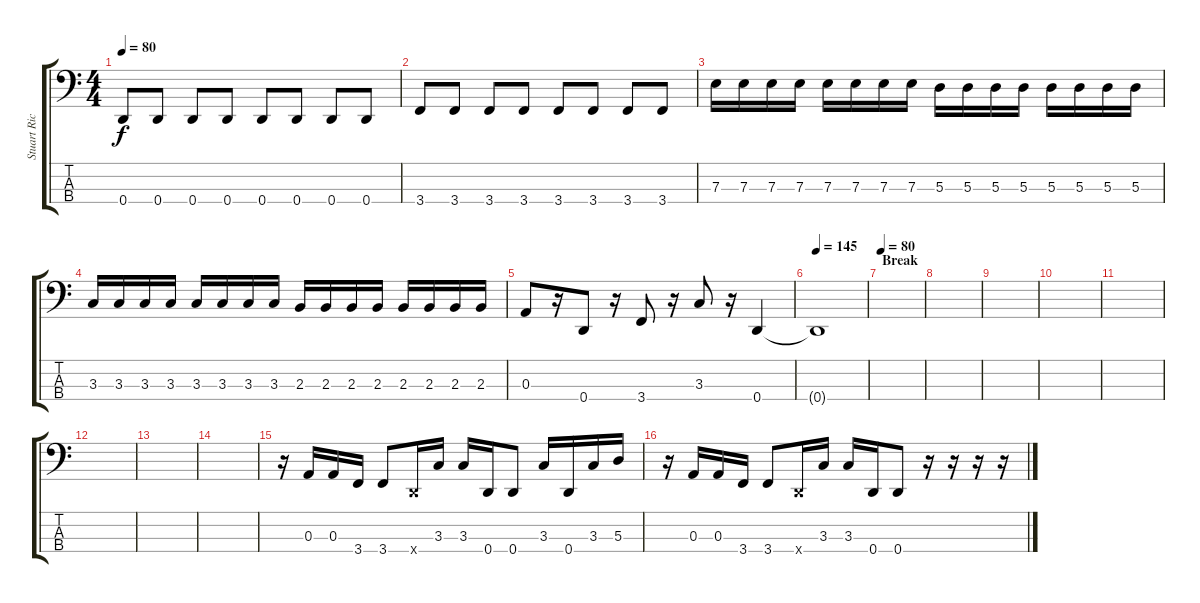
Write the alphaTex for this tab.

\track ("Stuart Richardson" "Stuart Ric") {instrument electricbassfinger}
\staff {score tabs}
\tuning (G2 D2 A1 D1) {hide}
\ts (4 4)
\tempo 80
\clef f4
\ks c
0.4.8{dy f} 0.4.8 0.4.8 0.4.8 0.4.8 0.4.8 0.4.8 0.4.8 |
3.4.8 3.4.8 3.4.8 3.4.8 3.4.8 3.4.8 3.4.8 3.4.8 |
7.3.16 7.3.16 7.3.16 7.3.16 7.3.16 7.3.16 7.3.16 7.3.16 5.3.16 5.3.16 5.3.16 5.3.16 5.3.16 5.3.16 5.3.16 5.3.16 |
3.3.16 3.3.16 3.3.16 3.3.16 3.3.16 3.3.16 3.3.16 3.3.16 2.3.16 2.3.16 2.3.16 2.3.16 2.3.16 2.3.16 2.3.16 2.3.16 |
0.3.8 r.16 0.4.8 r.16 3.4.8 r.16 3.3.8 r.16 0.4.4 |
\tempo 145
0.4{t}.1 |
\section ("" "Break")
\tempo 80
|
|
|
|
|
|
|
|
r.16 0.3.16 0.3.16 3.4.16 3.4.8 0.4{x}.16 3.3.16 3.3.16 0.4.16 0.4.8 3.3.16 0.4.16 3.3.16 5.3.16 |
r.16 0.3.16 0.3.16 3.4.16 3.4.8 0.4{x}.16 3.3.16 3.3.16 0.4.16 0.4.8 r.16 r.16 r.16 r.16
